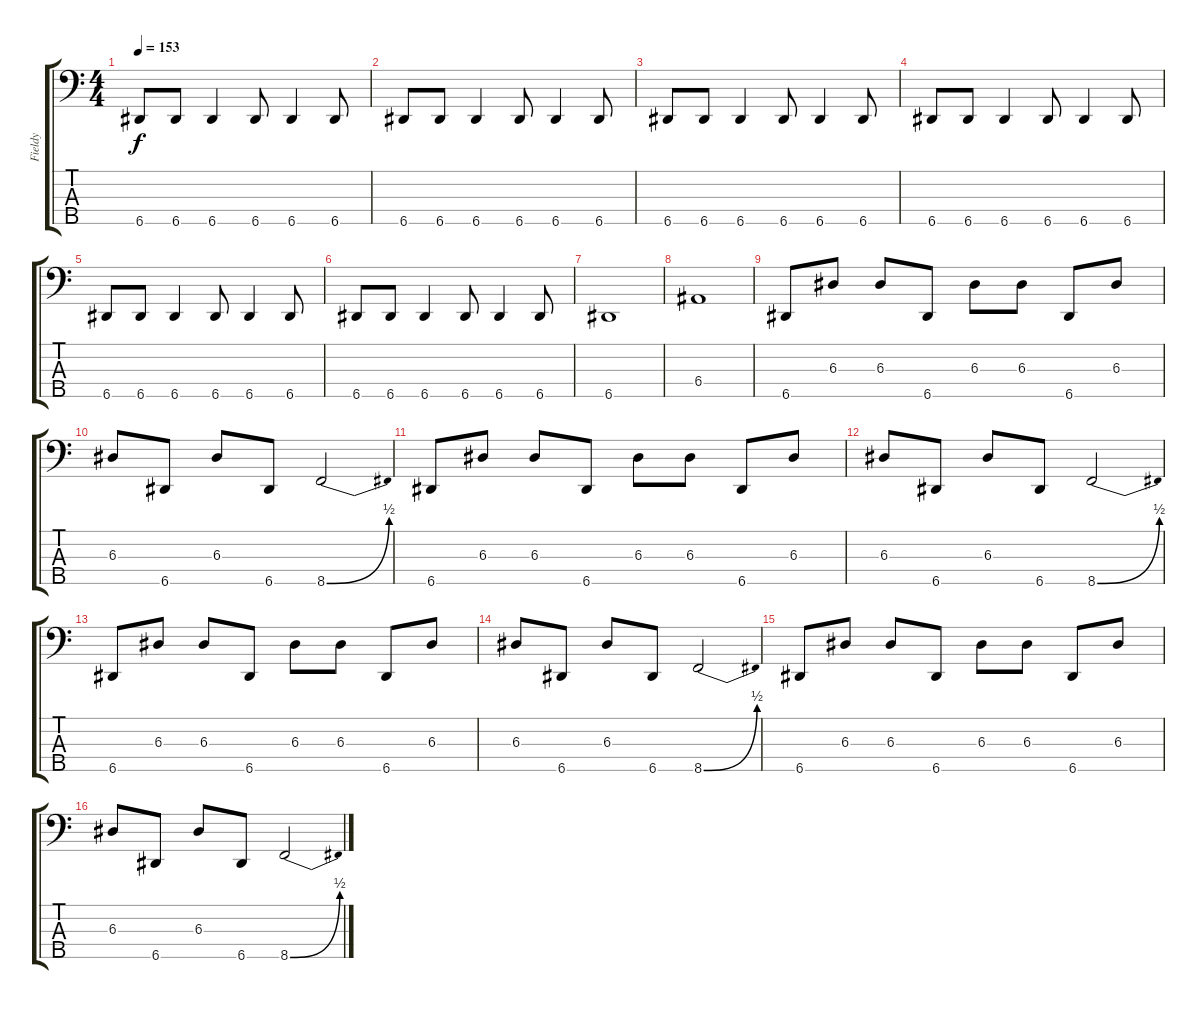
\track ("Fieldy" "Fieldy") {instrument slapbass1}
\staff {score tabs}
\tuning (G2 D2 A1 E1 A0) {hide}
\ts (4 4)
\tempo 153
\clef f4
\ks c
6.5.8{dy f} 6.5.8 6.5.4 6.5.8 6.5.4 6.5.8 |
6.5.8 6.5.8 6.5.4 6.5.8 6.5.4 6.5.8 |
6.5.8 6.5.8 6.5.4 6.5.8 6.5.4 6.5.8 |
6.5.8 6.5.8 6.5.4 6.5.8 6.5.4 6.5.8 |
6.5.8 6.5.8 6.5.4 6.5.8 6.5.4 6.5.8 |
6.5.8 6.5.8 6.5.4 6.5.8 6.5.4 6.5.8 |
6.5.1{instrument slapbass1} |
6.4.1 |
6.5.8{instrument slapbass1} 6.3.8 6.3.8 6.5.8 6.3.8 6.3.8 6.5.8 6.3.8 |
6.3.8 6.5.8 6.3.8 6.5.8 8.5{be (bend 0 0 60 2)}.2 |
6.5.8 6.3.8 6.3.8 6.5.8 6.3.8 6.3.8 6.5.8 6.3.8 |
6.3.8 6.5.8 6.3.8 6.5.8 8.5{be (bend 0 0 60 2)}.2 |
6.5.8 6.3.8 6.3.8 6.5.8 6.3.8 6.3.8 6.5.8 6.3.8 |
6.3.8 6.5.8 6.3.8 6.5.8 8.5{be (bend 0 0 60 2)}.2 |
6.5.8 6.3.8 6.3.8 6.5.8 6.3.8 6.3.8 6.5.8 6.3.8 |
6.3.8 6.5.8 6.3.8 6.5.8 8.5{be (bend 0 0 60 2)}.2
